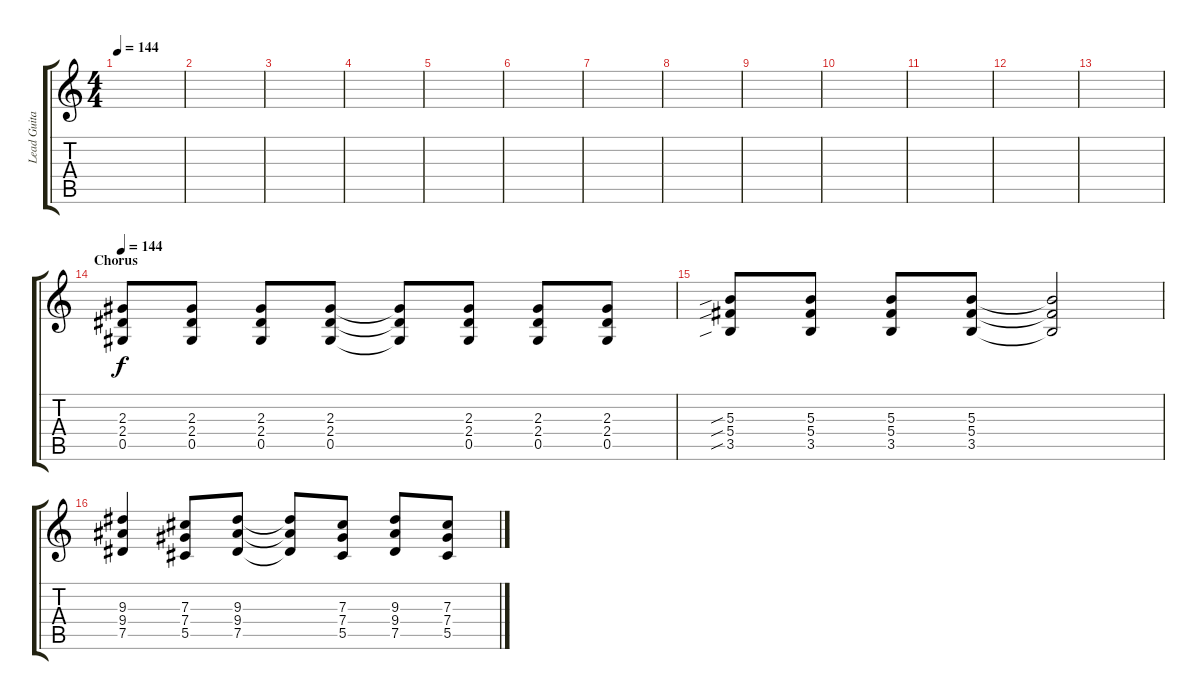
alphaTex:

\track ("Lead Guitar" "Lead Guita") {instrument distortionguitar}
\staff {score tabs}
\tuning (Eb4 Bb3 Gb3 Db3 Ab2 Eb2) {hide}
\ts (4 4)
\tempo 144
\clef g2
\ks c
|
|
|
|
|
|
|
|
|
|
|
|
|
\section ("" "Chorus")
\tempo 144
(2.3 2.4 0.5).8 (2.3 2.4 0.5).8 (2.3 2.4 0.5).8 (2.3 2.4 0.5).8 (2.3{t} 2.4{t} 0.5{t}).8 (2.3 2.4 0.5).8 (2.3 2.4 0.5).8 (2.3 2.4 0.5).8 |
(5.3{sib} 5.4{sib} 3.5{sib}).8 (5.3 5.4 3.5).8 (5.3 5.4 3.5).8 (5.3 5.4 3.5).8 (5.3{t} 5.4{t} 3.5{t}).2 |
(9.3 9.4 7.5).4 (7.3 7.4 5.5).8 (9.3 9.4 7.5).8 (9.3{t} 9.4{t} 7.5{t}).8 (7.3 7.4 5.5).8 (9.3 9.4 7.5).8 (7.3 7.4 5.5).8
